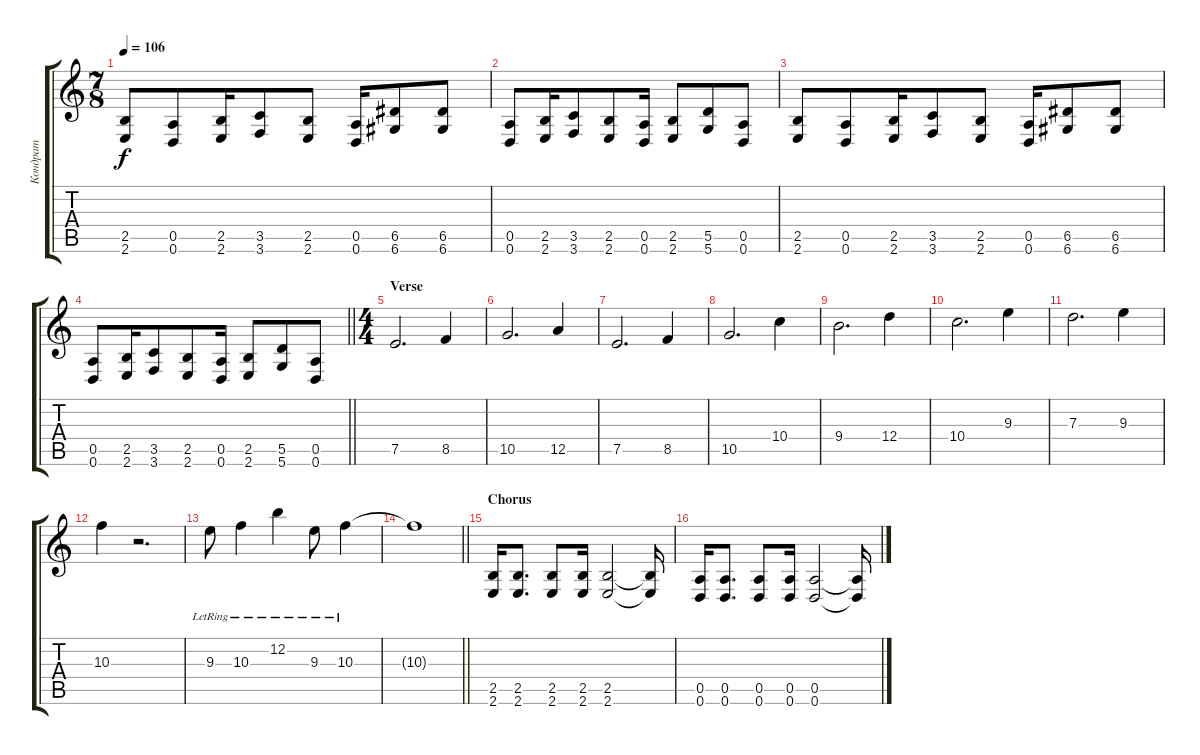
\track ("Кондрат" "Кондрат") {instrument distortionguitar}
\staff {score tabs}
\tuning (E4 B3 G3 D3 A2 D2) {hide}
\ts (7 8)
\tempo 106
\clef g2
\ks c
(2.5 2.6).8{dy f} (0.5 0.6).8 (2.5 2.6).16 (3.5 3.6).8 (2.5 2.6).8 (0.5 0.6).16 (6.5 6.6).8 (6.5 6.6).8 |
(0.5 0.6).8 (2.5 2.6).16 (3.5 3.6).8 (2.5 2.6).8 (0.5 0.6).16 (2.5 2.6).8 (5.5 5.6).8 (0.5 0.6).8 |
(2.5 2.6).8 (0.5 0.6).8 (2.5 2.6).16 (3.5 3.6).8 (2.5 2.6).8 (0.5 0.6).16 (6.5 6.6).8 (6.5 6.6).8 |
\barLineRight lightlight
(0.5 0.6).8 (2.5 2.6).16 (3.5 3.6).8 (2.5 2.6).8 (0.5 0.6).16 (2.5 2.6).8 (5.5 5.6).8 (0.5 0.6).8 |
\ts (4 4)
\section ("" "Verse")
7.5.2{d} 8.5.4 |
10.5.2{d} 12.5.4 |
7.5.2{d} 8.5.4 |
10.5.2{d} 10.4.4 |
9.4.2{d} 12.4.4 |
10.4.2{d} 9.3.4 |
7.3.2{d} 9.3.4 |
10.3.4 r.2{d} |
9.3{lr}.8 10.3{lr}.4 12.2{lr}.4 9.3{lr}.8 10.3{lr}.4 |
\barLineRight lightlight
10.3{t}.1 |
\section ("" "Chorus")
(2.5 2.6).16 (2.5 2.6).8{d} (2.5 2.6).8 (2.5 2.6).16 (2.5 2.6).2 (2.5{t} 2.6{t}).16 |
(0.5 0.6).16 (0.5 0.6).8{d} (0.5 0.6).8 (0.5 0.6).16 (0.5 0.6).2 (0.5{t} 0.6{t}).16
